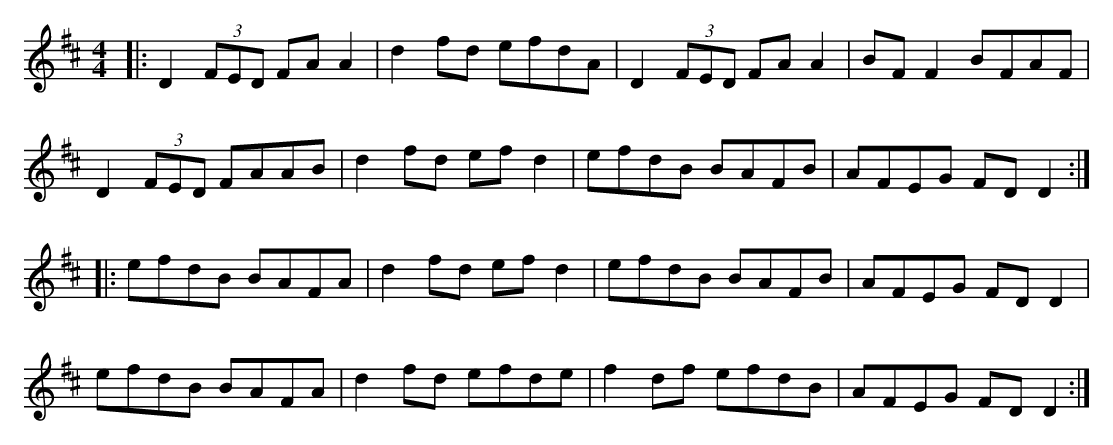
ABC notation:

X:1
M:4/4
K:D
|:D2 (3FED FA A2|d2 fd efdA|D2 (3FED FA A2|BF F2 BFAF|
D2 (3FED FAAB|d2 fd ef d2|efdB BAFB|AFEG FD D2:|
|:efdB BAFA|d2 fd ef d2|efdB BAFB|AFEG FD D2|
efdB BAFA|d2 fd efde|f2 df efdB|AFEG FD D2:|
